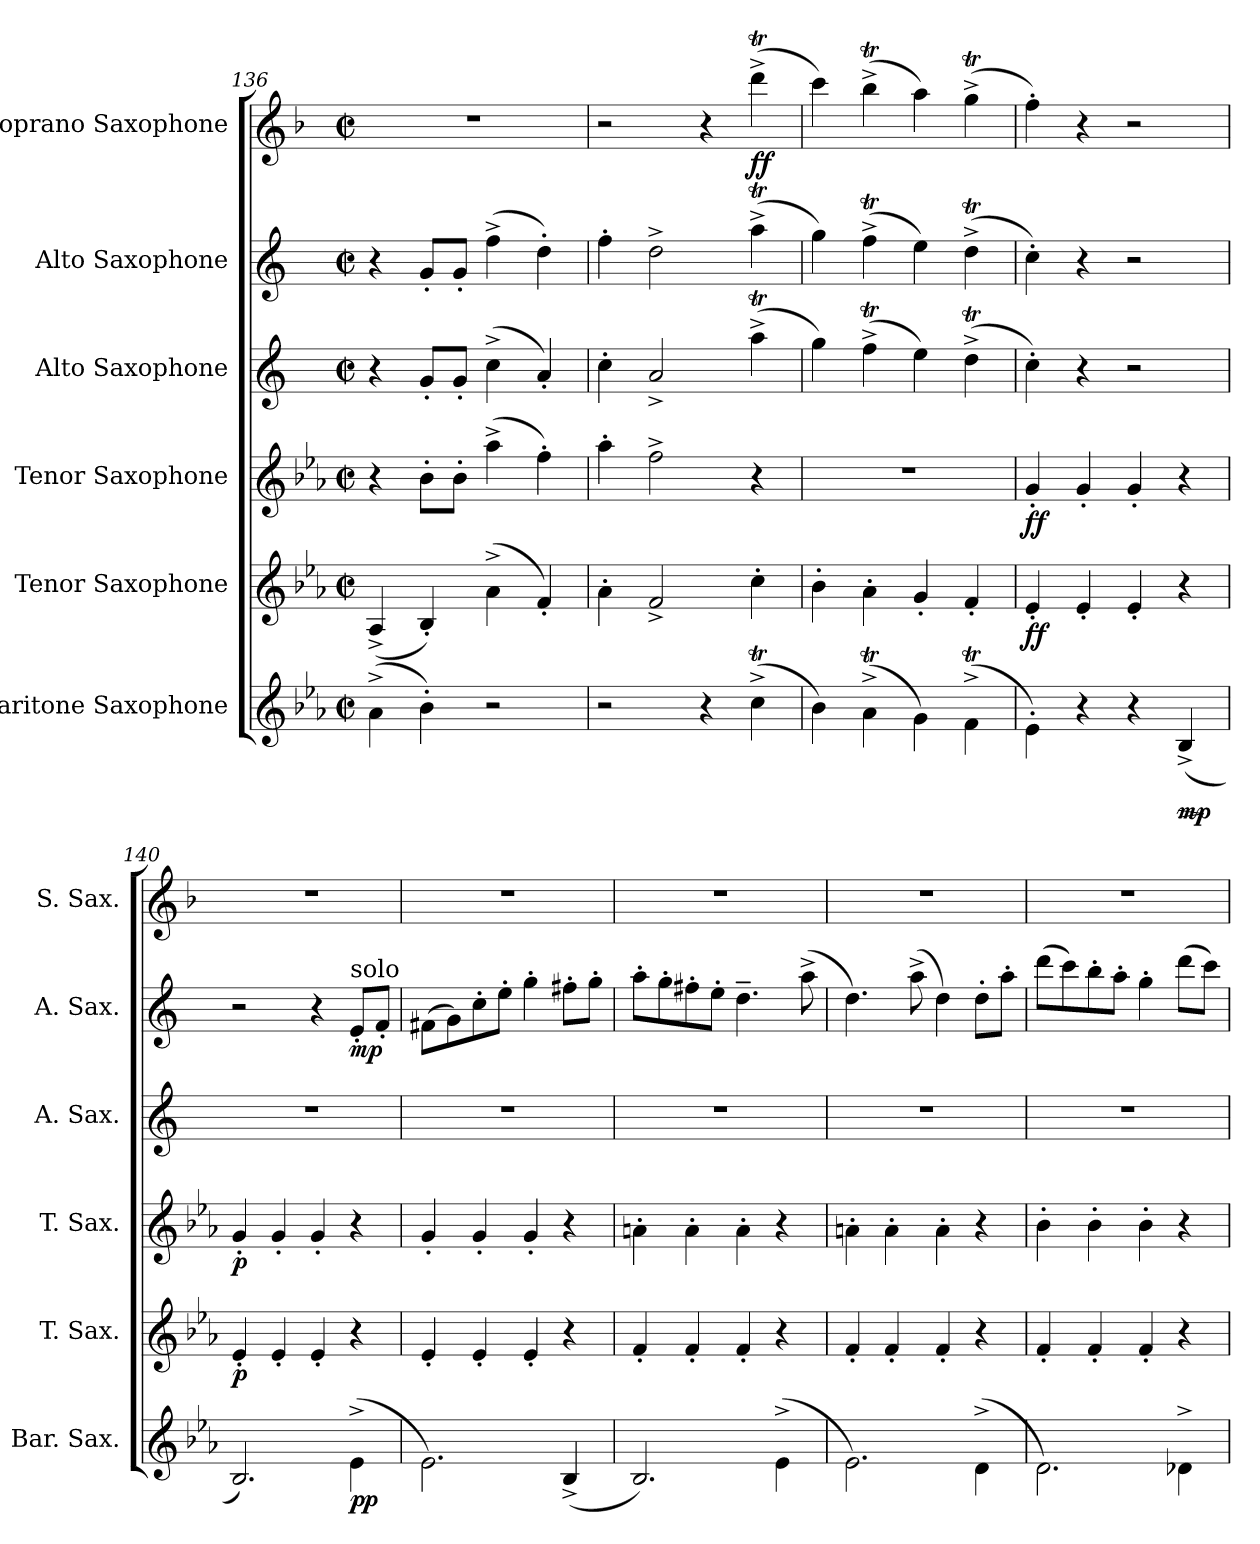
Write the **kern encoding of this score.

**kern	**dynam	**kern	**dynam	**kern	**dynam	**kern	**kern	**dynam	**kern	**dynam
*part6	*part6	*part5	*part5	*part4	*part4	*part3	*part2	*part2	*part1	*part1
*staff6	*staff6	*staff5	*staff5	*staff4	*staff4	*staff3	*staff2	*staff2	*staff1	*staff1
*I"Baritone Saxophone	*	*I"Tenor Saxophone	*	*I"Tenor Saxophone	*	*I"Alto Saxophone	*I"Alto Saxophone	*	*I"Soprano Saxophone	*
*I'Bar. Sax.	*	*I'T. Sax.	*	*I'T. Sax.	*	*I'A. Sax.	*I'A. Sax.	*	*I'S. Sax.	*
*clefG2	*	*clefG2	*	*clefG2	*	*clefG2	*clefG2	*	*clefG2	*
*ITrd12c21	*	*ITrd8c14	*	*ITrd8c14	*	*ITrd5c9	*ITrd5c9	*	*ITrd1c2	*
*k[b-e-a-]	*	*k[b-e-a-]	*	*k[b-e-a-]	*	*k[b-e-a-]	*k[b-e-a-]	*	*k[b-e-a-]	*
*M2/2	*	*M2/2	*	*M2/2	*	*M2/2	*M2/2	*	*M2/2	*
*met(c|)	*	*met(c|)	*	*met(c|)	*	*met(c|)	*met(c|)	*	*met(c|)	*
=136	=136	=136	=136	=136	=136	=136	=136	=136	=136	=136
(>4A-^\	.	(<4AA-^/	.	4r	.	4r	4r	.	1r	.
4B-'\)	.	4BB-'/)	.	8B-'\L	.	8B-'/L	8B-'/L	.	.	.
.	.	.	.	8B-'\J	.	8B-'/J	8B-'/J	.	.	.
2r	.	(>4A-^\	.	(>4a-^\	.	(>4e-^\	(>4a-^\	.	.	.
.	.	4F'/)	.	4f'\)	.	4c'/)	4f'\)	.	.	.
=137	=137	=137	=137	=137	=137	=137	=137	=137	=137	=137
2r	.	4A-'\	.	4a-'\	.	4e-'\	4a-'\	.	2r	.
.	.	2F^/	.	2f^\	.	2c^/	2f^\	.	.	.
4r	.	.	.	.	.	.	.	.	4r	.
!	!	!	!	!	!	!	!	!	!	!LO:DY:b
(>4cT^\	.	4c'\	.	4r	.	(>4ccT^\	(>4ccT^\	.	(>4cccT^\	ff
!!LO:PB:g=z
=138	=138	=138	=138	=138	=138	=138	=138	=138	=138	=138
4B-\)	.	4B-'\	.	1r	.	4b-\)	4b-\)	.	4bb-\)	.
(>4A-T^\	.	4A-'\	.	.	.	(>4a-T^\	(>4a-T^\	.	(>4aa-T^\	.
4G\)	.	4G'/	.	.	.	4g\)	4g\)	.	4gg\)	.
(>4FT^\	.	4F'/	.	.	.	(>4fT^\	(>4fT^\	.	(>4ffT^\	.
=139	=139	=139	=139	=139	=139	=139	=139	=139	=139	=139
!	!	!	!LO:DY:b	!	!LO:DY:b	!	!	!	!	!
4E-'\)	.	4E-'/	ff	4G'/	ff	4e-'\)	4e-'\)	.	4ee-'\)	.
4r	.	4E-'/	.	4G'/	.	4r	4r	.	4r	.
4r	.	4E-'/	.	4G'/	.	2r	2r	.	2r	.
!	!LO:HP:b	!	!	!	!	!	!	!	!	!
!	!LO:DY:n=1:b	!	!	!	!	!	!	!	!	!
(<4BB-^/	> mp	4r	.	4r	.	.	.	.	.	.
.	]	.	.	.	.	.	.	.	.	.
=140	=140	=140	=140	=140	=140	=140	=140	=140	=140	=140
!	!	!	!LO:DY:b	!	!LO:DY:b	!	!	!	!	!
2.BB-/)	.	4E-'/	p	4G'/	p	1r	2r	.	1r	.
.	.	4E-'/	.	4G'/	.	.	.	.	.	.
.	.	4E-'/	.	4G'/	.	.	4r	.	.	.
!	!	!	!	!	!	!	!LO:TX:a:t=solo	!	!	!
!	!LO:DY:b	!	!	!	!	!	!	!LO:DY:b	!	!
(>4E-^\	pp	4r	.	4r	.	.	8G'/L	mp	.	.
.	.	.	.	.	.	.	8A-'/J	.	.	.
=141	=141	=141	=141	=141	=141	=141	=141	=141	=141	=141
2.E-\)	.	4E-'/	.	4G'/	.	1r	(>8An\L	.	1r	.
.	.	.	.	.	.	.	8B-\)	.	.	.
.	.	4E-'/	.	4G'/	.	.	8e-'\	.	.	.
.	.	.	.	.	.	.	8g'\J	.	.	.
.	.	4E-'/	.	4G'/	.	.	4b-'\	.	.	.
(<4BB-^/	.	4r	.	4r	.	.	8an'\L	.	.	.
.	.	.	.	.	.	.	8b-'\J	.	.	.
=142	=142	=142	=142	=142	=142	=142	=142	=142	=142	=142
2.BB-/)	.	4F'/	.	4An'\	.	1r	8cc'\L	.	1r	.
.	.	.	.	.	.	.	8b-'\	.	.	.
.	.	4F'/	.	4A'\	.	.	8an'\	.	.	.
.	.	.	.	.	.	.	8g'\J	.	.	.
.	.	4F'/	.	4A'\	.	.	4.f~\	.	.	.
(>4E-^\	.	4r	.	4r	.	.	.	.	.	.
.	.	.	.	.	.	.	(>8cc^\	.	.	.
=143	=143	=143	=143	=143	=143	=143	=143	=143	=143	=143
2.E-\)	.	4F'/	.	4An'\	.	1r	4.f\)	.	1r	.
.	.	4F'/	.	4A'\	.	.	.	.	.	.
.	.	.	.	.	.	.	(>8cc^\	.	.	.
.	.	4F'/	.	4A'\	.	.	4f\)	.	.	.
(>4D^\	.	4r	.	4r	.	.	8f'\L	.	.	.
.	.	.	.	.	.	.	8cc'\J	.	.	.
!!LO:PB:g=z
=144	=144	=144	=144	=144	=144	=144	=144	=144	=144	=144
2.D\)	.	4F'/	.	4B-'\	.	1r	(>8ff\L	.	1r	.
.	.	.	.	.	.	.	8ee-\)	.	.	.
.	.	4F'/	.	4B-'\	.	.	8dd'\	.	.	.
.	.	.	.	.	.	.	8cc'\J	.	.	.
.	.	4F'/	.	4B-'\	.	.	4b-'\	.	.	.
4D-X^\	.	4r	.	4r	.	.	(>8ff\L	.	.	.
.	.	.	.	.	.	.	8ee-\J)	.	.	.
=	=	=	=	=	=	=	=	=	=	=
*-	*-	*-	*-	*-	*-	*-	*-	*-	*-	*-
